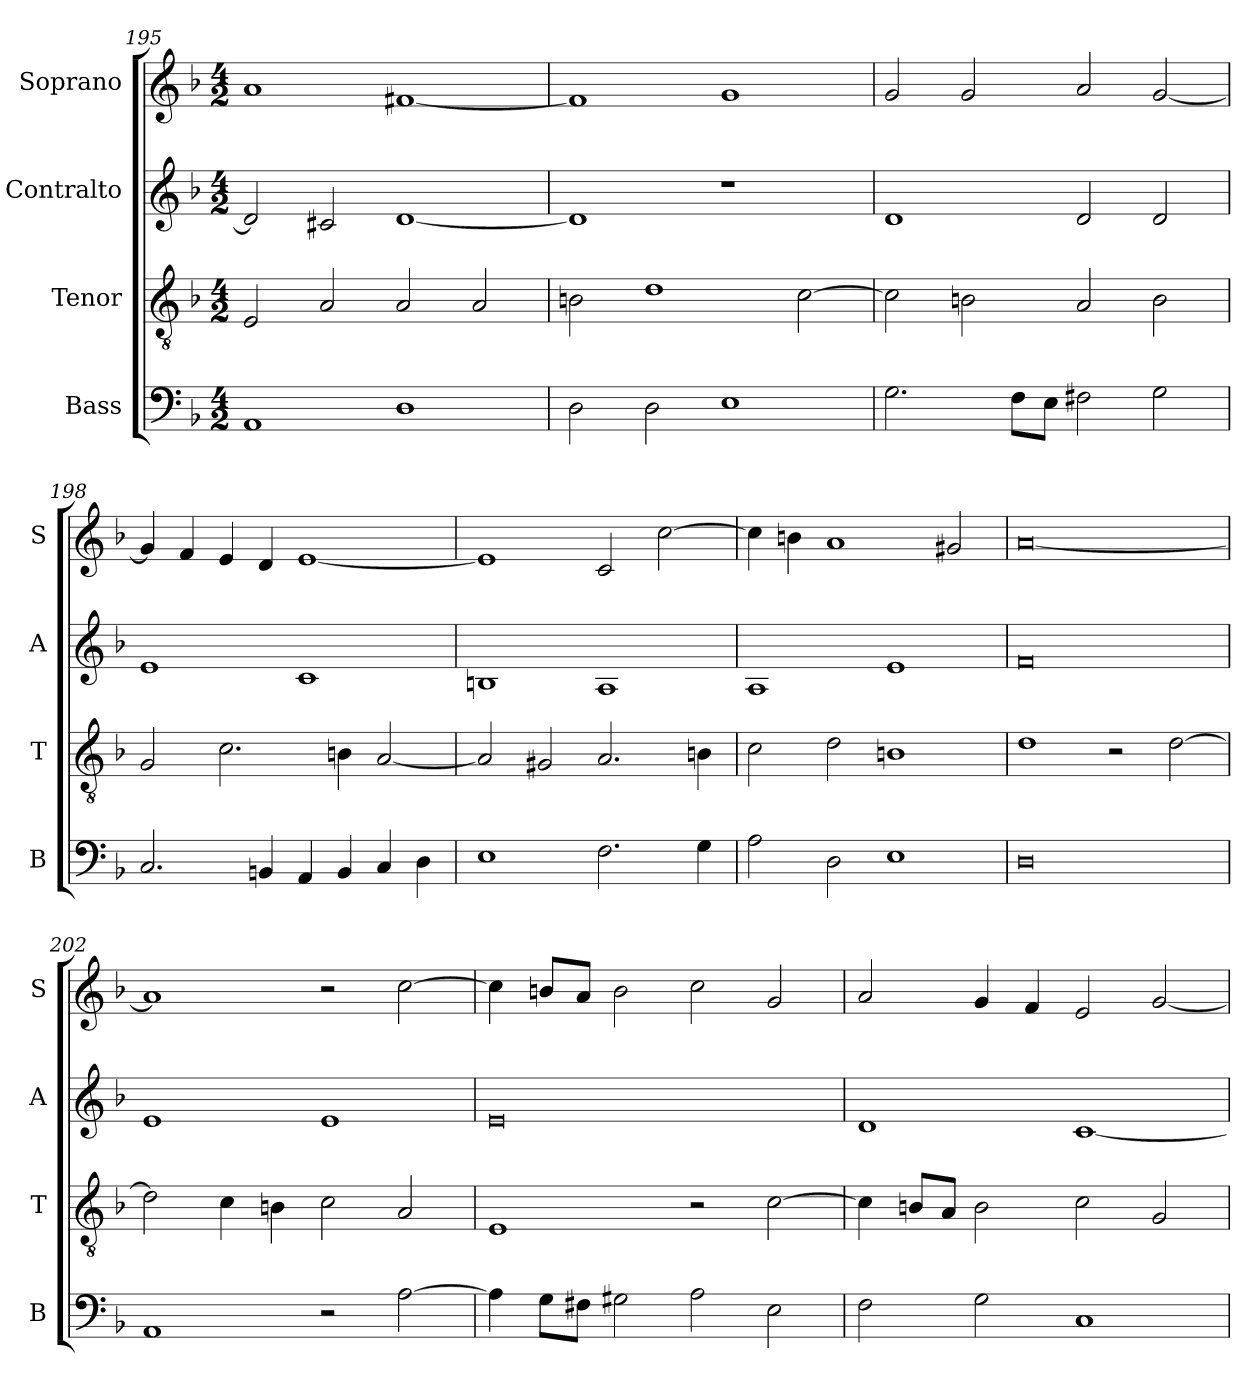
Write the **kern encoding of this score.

**kern	**kern	**kern	**kern
*part4	*part3	*part2	*part1
*staff4	*staff3	*staff2	*staff1
*I"Bass	*I"Tenor	*I"Contralto	*I"Soprano
*I'B	*I'T	*I'A	*I'S
*clefF4	*clefGv2	*clefG2	*clefG2
*k[b-]	*k[b-]	*k[b-]	*k[b-]
*M4/2	*M4/2	*M4/2	*M4/2
=195	=195	=195	=195
1AA	2E	2d]	1a
.	2A	2c#X	.
1D	2A	[1d	[1f#X
.	2A	.	.
=196	=196	=196	=196
2D	2Bn	1d]	1f#]
2D	1d	.	.
1E	.	1r	1g
.	[2c	.	.
=197	=197	=197	=197
2.G	2c]	1d	2g
.	2Bn	.	2g
8F\L	.	.	.
8E\J	.	.	.
2F#X	2A	2d	2a
2G	2B	2d	[2g
=198	=198	=198	=198
2.C	2G	1e	4g]
.	.	.	4f
.	2.c	.	4e
4BBn	.	.	4d
4AA	.	1c	[1e
4BB	4Bn	.	.
4C	[2A	.	.
4D	.	.	.
=199	=199	=199	=199
1E	2A]	1Bn	1e]
.	2G#X	.	.
2.F	2.A	1A	2c
.	.	.	[2cc
4G	4Bn	.	.
=200	=200	=200	=200
2A	2c	1A	4cc]
.	.	.	4bn
2D	2d	.	1a
1E	1Bn	1e	.
.	.	.	2g#X
=201	=201	=201	=201
0D	1d	0f	[0a
.	2r	.	.
.	[2d	.	.
=202	=202	=202	=202
1AA	2d]	1e	1a]
.	4c	.	.
.	4Bn	.	.
2r	2c	1e	2r
[2A	2A	.	[2cc
=203	=203	=203	=203
4A]	1E	0e	4cc]
8G\L	.	.	8bn/L
8F#X\J	.	.	8a/J
2G#X	.	.	2b
2A	2r	.	2cc
2E	[2c	.	2g
=204	=204	=204	=204
2F	4c]	1d	2a
.	8Bn/L	.	.
.	8A/J	.	.
2G	2B	.	4g
.	.	.	4f
1C	2c	[1c	2e
.	2G	.	[2g
=	=	=	=
*-	*-	*-	*-
